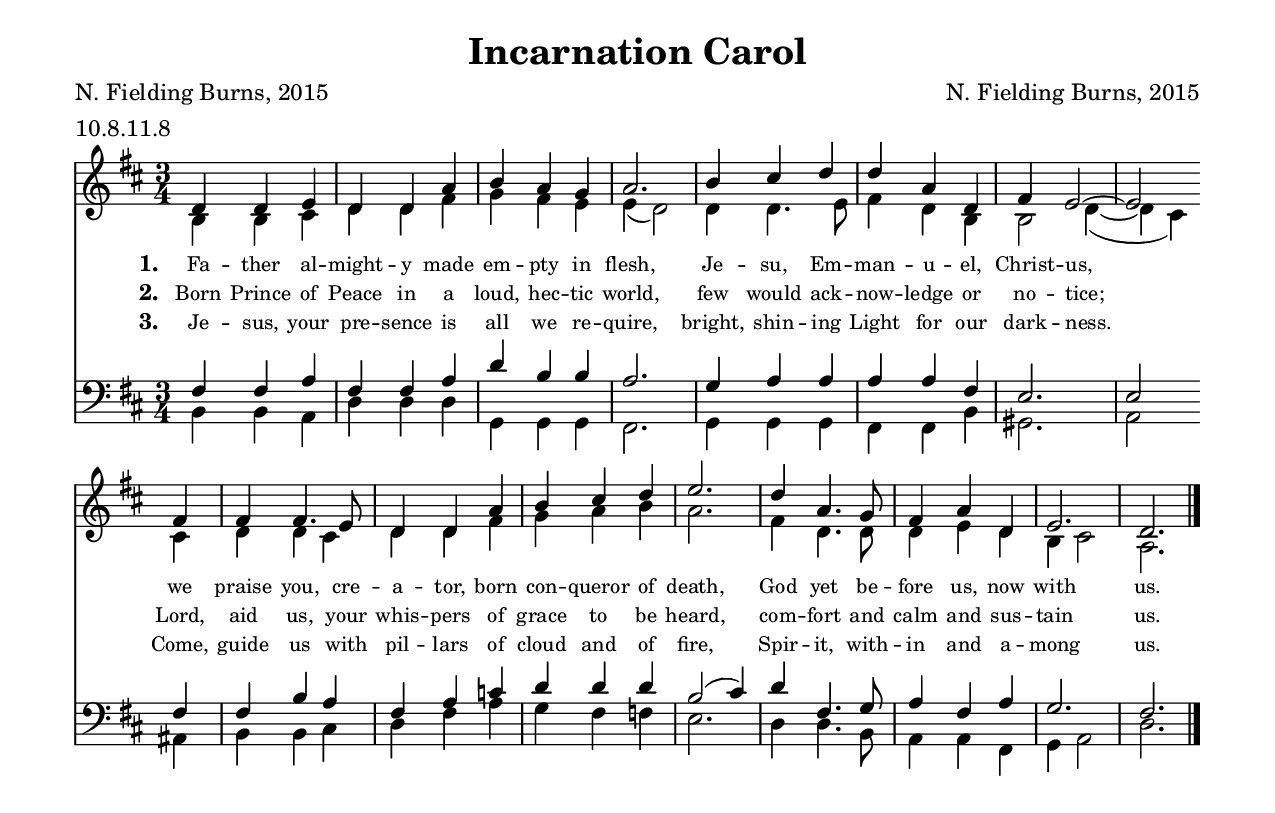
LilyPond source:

\include "hymn.ily"

\header
{
  title = "Incarnation Carol"
  poet = "N. Fielding Burns, 2015"
  composer = "N. Fielding Burns, 2015"
  tune = "Trias Ekenosen"
  meter = "10.8.11.8"
}

global =
{
  \time 3/4
  \key d \major
}

stanzas = <<
  \new Lyrics \lyricsto "sopranos" {
    \set stanza = "1. "

    Fa -- ther al -- might -- y made em -- pty in flesh,
    Je -- su, Em -- man -- u -- el, Christ -- us,
    we praise you, cre -- a -- tor, born con -- queror of death,
    God yet be -- fore us, now with us.
  }

  \new Lyrics \lyricsto "sopranos" {
    \set stanza = "2. "

    Born Prince of Peace in a loud, hec -- tic world,
    few would ack -- now -- ledge or no -- tice;
    Lord, aid us, your whis -- pers of grace to be heard,
    com -- fort and calm and sus -- tain us.
  }

  \new Lyrics \lyricsto "sopranos" {
    \set stanza = "3. "

    Je -- sus, your pre -- sence is all we re -- quire,
    bright, shin -- ing Light for our dark -- ness.
    Come, guide us with pil -- lars of cloud and of fire,
    Spir -- it, with -- in and a -- mong us.
  }
>>

soprano =\relative c' {
  d4 d e
  d d a'
  b a g
  a2.

  b4 cis d
  d a d,

  fis e2~
  e

  \bar "" \break

  fis4
  fis fis4. e8
  d4 d a'
  b cis d
  e2.

  d4 a4. g8
  fis4 a d,
  e2.
  d2.

  \bar "|."
}

alto = \relative c' {
  b4 b cis
  d d fis
  g fis e
  e( d2)

  d4 d4. e8
  fis4 d b
  b2 d4~(
  d cis)

  cis
  d d cis
  d d fis
  g a b
  a2.

  fis4 d4. d8
  d4 e d
  b cis2
  a2.
}

tenor = \relative c {
  fis4 fis a
  fis fis a
  d b b
  a2.

  g4 a a
  a a fis
  e2.
  e2

  fis4
  fis b a
  fis a c
  d d d
  b2( cis4)

  d fis,4. g8
  a4 fis a
  g2.
  fis2.
}

bass = \relative c {
  b4 b a
  d d d
  g, g g
  fis2.

  g4 g g
  fis fis b
  gis2.
  a2

  ais4
  b b cis
  d fis a
  g fis f
  e2.

  d4 d4. b8
  a4 a fis
  g a2
  d2.
}

\include "hymn-template.ily"